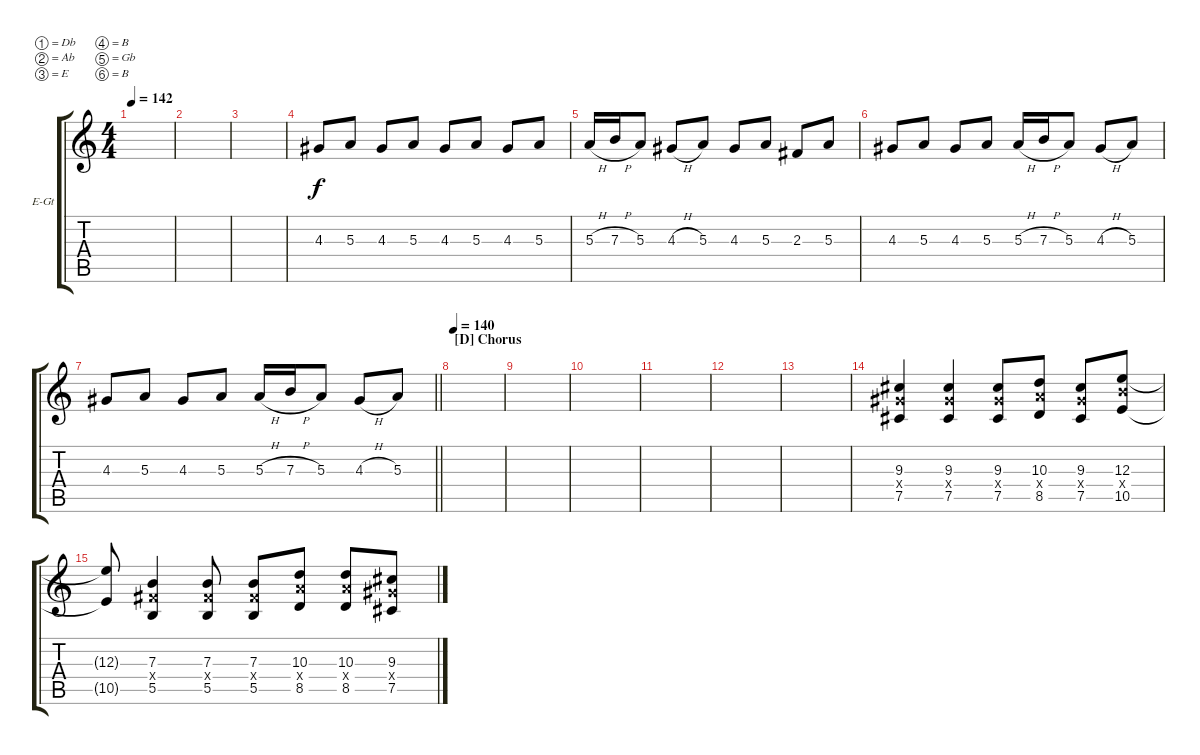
\bracketExtendMode groupsimilarinstruments
\firstSystemTrackNameOrientation horizontal
\otherSystemsTrackNameOrientation horizontal
\track ("Fills 01" "E-Gt") {instrument overdrivenguitar}
\staff {score tabs}
\tuning (Db4 Ab3 E3 B2 Gb2 B1)
\ts (4 4)
\tempo 142
\clef g2
\ks c
|
|
|
4.3.8{dy f} 5.3.8 4.3.8 5.3.8 4.3.8 5.3.8 4.3.8 5.3.8 |
5.3{h}.16 7.3{h}.16 5.3.8 4.3{h}.8 5.3.8 4.3.8 5.3.8 2.3.8 5.3.8 |
4.3.8 5.3.8 4.3.8 5.3.8 5.3{h}.16 7.3{h}.16 5.3.8 4.3{h}.8 5.3.8 |
\barLineRight lightlight
4.3.8 5.3.8 4.3.8 5.3.8 5.3{h}.16 7.3{h}.16 5.3.8 4.3{h}.8 5.3.8 |
\section ("D" "Chorus")
\tempo 140
|
|
|
|
|
|
(9.3 9.4{x} 7.5).4 (9.3 9.4{x} 7.5).4 (9.3 9.4{x} 7.5).8 (10.3 10.4{x} 8.5).8 (9.3 9.4{x} 7.5).8 (12.3 12.4{x} 10.5).8 |
(12.3{t} 10.5{t}).8 (7.3 7.4{x} 5.5).4 (7.3 7.4{x} 5.5).8 (7.3 7.4{x} 5.5).8 (10.3 10.4{x} 8.5).8 (10.3 8.5 10.4{x}).8 (9.3 7.5 9.4{x}).8
